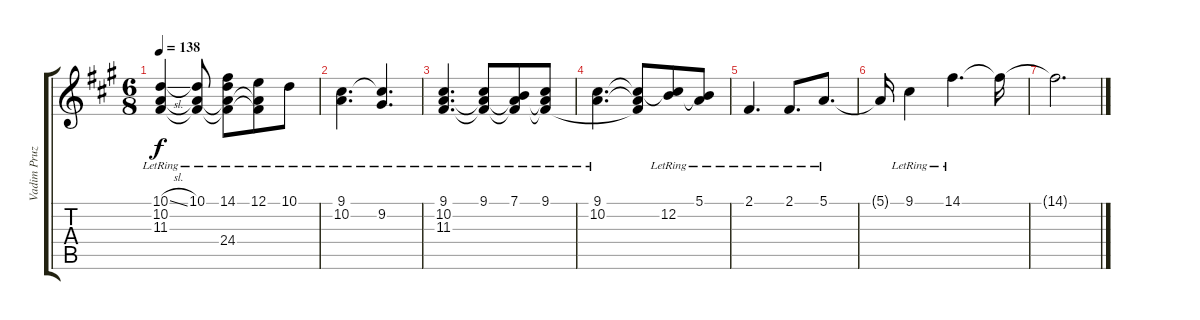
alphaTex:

\track ("Vadim Pruzhanov | Keyboard 1" "Vadim Pruz") {instrument electricgrandpiano}
\staff {score tabs}
\tuning (E4 B3 G3 D3 A2 E2) {hide}
\ts (6 8)
\tempo 138
\clef g2
\ks a
(10.1{sl lr} 10.2{lr} 11.3{lr}).4{dy f} (10.1{lr} 10.2{t} 11.3{t}).8 (14.1{lr} 10.2{t} 11.3{t} 24.4{lr}).8 (12.1{lr} 10.2{t} 11.3{t}).8 10.1{lr}.8 |
(9.1{lr} 10.2{lr}).4{d} (9.1{t} 9.2{lr}).4{d} |
(9.1{lr} 10.2{lr} 11.3{lr}).4{d} (9.1{lr} 10.2{t} 11.3{t}).8 (7.1{lr} 10.2{t} 11.3{t}).8 (9.1{lr} 10.2{t} 11.3{t}).8 |
(9.1{lr} 10.2{lr}).4{d} (9.1{t} 10.2{t} 11.3{t}).8 (9.1{t} 12.2{lr}).8 (5.1{lr} 12.2{t}).8 |
2.1{lr}.4{d} 2.1{lr}.8{d} 5.1{lr}.8{d} |
5.1{t}.16 9.1{lr}.4 14.1{lr}.4{d} 14.1{t}.16 |
14.1{t}.2{d}
